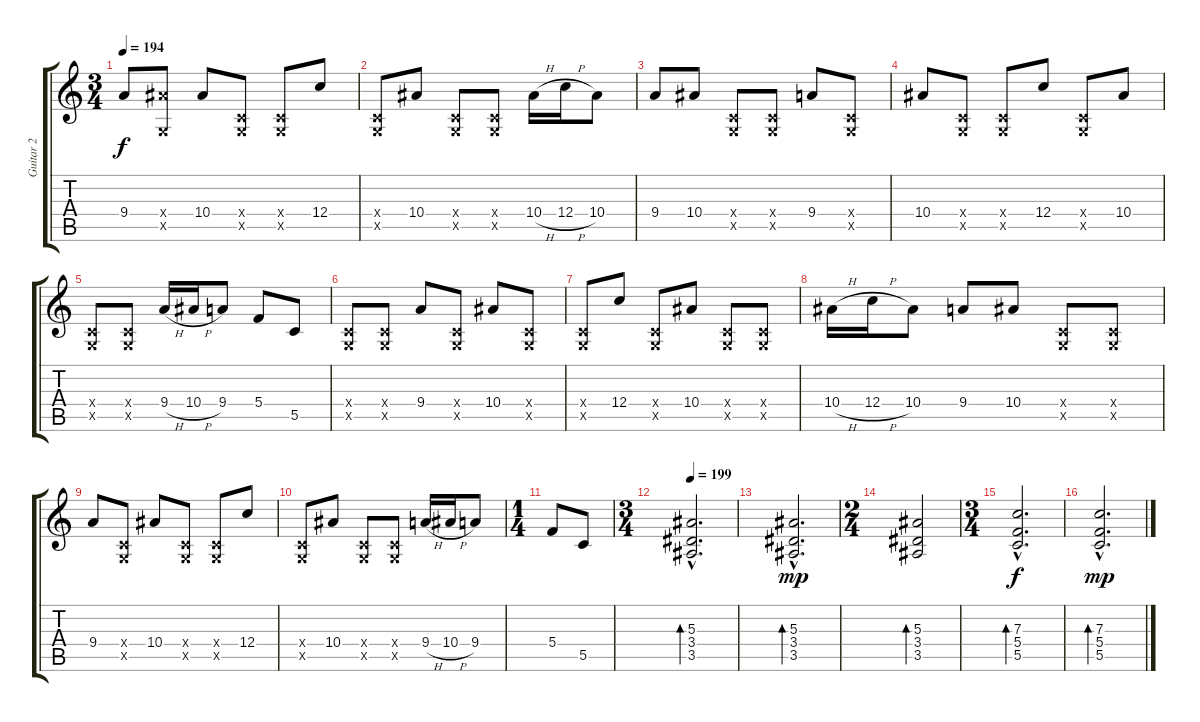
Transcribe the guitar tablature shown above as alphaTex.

\track ("Guitar 2" "Guitar 2") {instrument overdrivenguitar}
\staff {score tabs}
\tuning (D4 A3 F3 C3 G2 C2) {hide}
\ts (3 4)
\tempo 194
\clef g2
\ks c
9.4.8{dy f} (10.4{x} 0.5{x}).8 10.4.8 (0.4{x} 0.5{x}).8 (0.4{x} 0.5{x}).8 12.4.8 |
(0.4{x} 0.5{x}).8 10.4.8 (0.4{x} 0.5{x}).8 (0.4{x} 0.5{x}).8 10.4{h}.16 12.4{h}.16 10.4.8 |
9.4.8 10.4.8 (0.4{x} 0.5{x}).8 (0.4{x} 0.5{x}).8 9.4.8 (0.4{x} 0.5{x}).8 |
10.4.8 (0.4{x} 0.5{x}).8 (0.4{x} 0.5{x}).8 12.4.8 (0.4{x} 0.5{x}).8 10.4.8 |
(0.4{x} 0.5{x}).8 (0.4{x} 0.5{x}).8 9.4{h}.16 10.4{h}.16 9.4.8 5.4.8 5.5.8 |
(0.4{x} 0.5{x}).8 (0.4{x} 0.5{x}).8 9.4.8 (0.4{x} 0.5{x}).8 10.4.8 (0.4{x} 0.5{x}).8 |
(0.4{x} 0.5{x}).8 12.4.8 (0.4{x} 0.5{x}).8 10.4.8 (0.4{x} 0.5{x}).8 (0.4{x} 0.5{x}).8 |
10.4{h}.16 12.4{h}.16 10.4.8 9.4.8 10.4.8 (0.4{x} 0.5{x}).8 (0.4{x} 0.5{x}).8 |
9.4.8 (0.4{x} 0.5{x}).8 10.4.8 (0.4{x} 0.5{x}).8 (0.4{x} 0.5{x}).8 12.4.8 |
(0.4{x} 0.5{x}).8 10.4.8 (0.4{x} 0.5{x}).8 (0.4{x} 0.5{x}).8 9.4{h}.16 10.4{h}.16 9.4.8 |
\ts (1 4)
5.4.8 5.5.8 |
\ts (3 4)
\tempo 199
(5.3{hac} 3.4{hac} 3.5{hac}).2{d bd 120 instrument electricguitarclean} |
(5.3{hac} 3.4{hac} 3.5{hac}).2{d bd 120 dy mp} |
\ts (2 4)
(5.3 3.4 3.5).2{bd 120} |
\ts (3 4)
(7.3{hac} 5.4{hac} 5.5{hac}).2{d bd 120 dy f} |
(7.3{hac} 5.4{hac} 5.5{hac}).2{d bd 120 dy mp}
